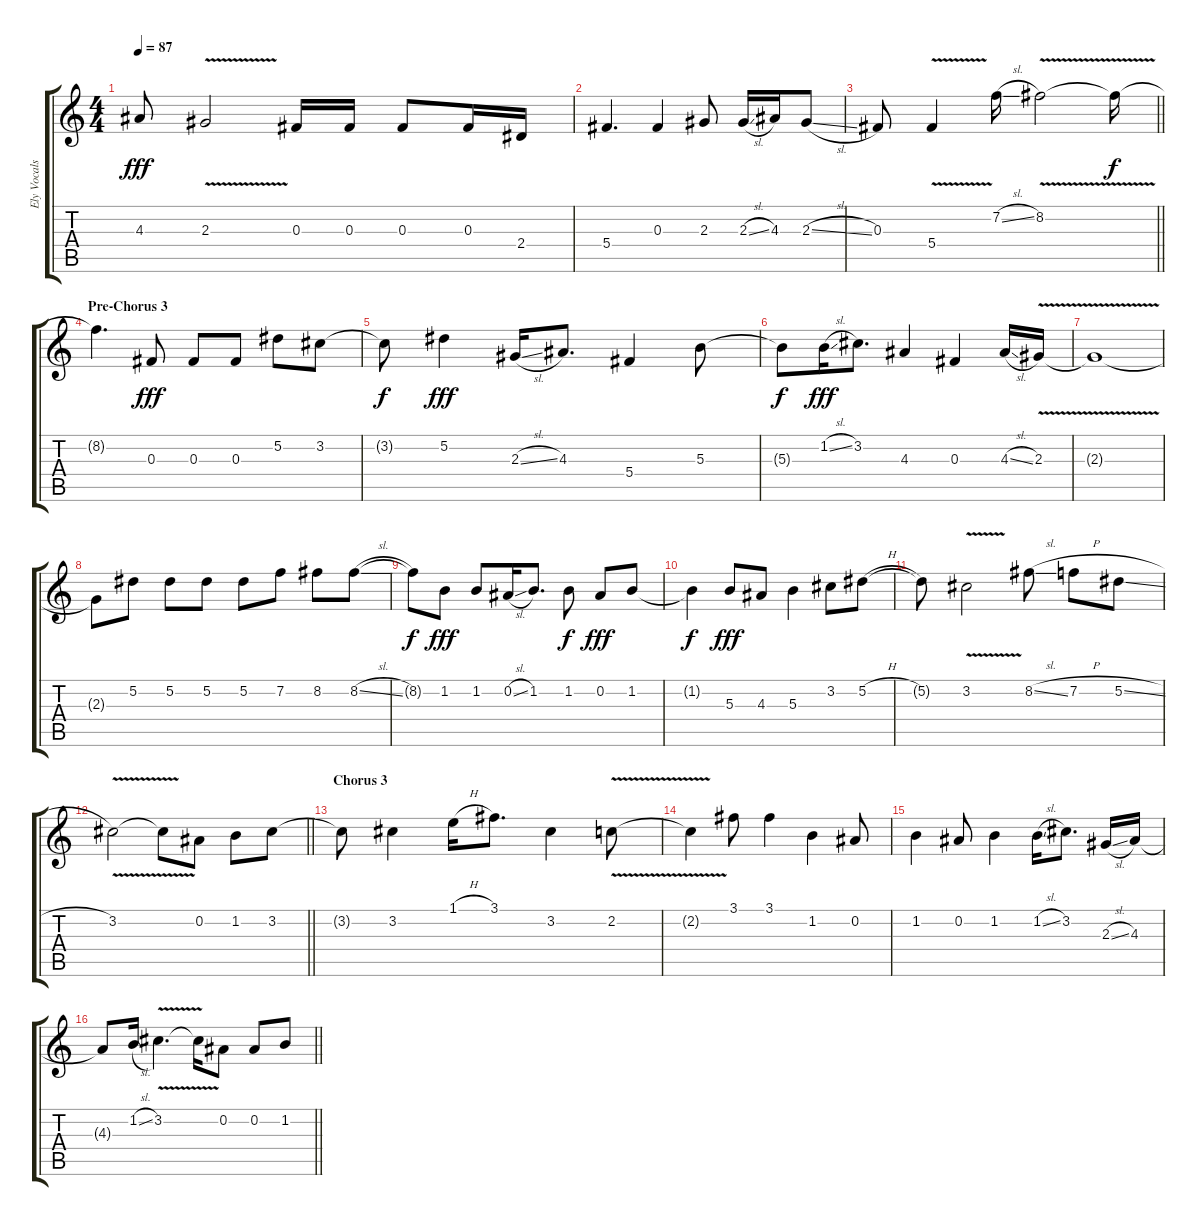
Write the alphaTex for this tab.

\track ("Ely Vocals" "Ely Vocals") {instrument acousticguitarnylon}
\staff {score tabs}
\tuning (Eb4 Bb3 Gb3 Db3 Ab2 Eb2) {hide}
\ts (4 4)
\tempo 87
\clef g2
\ks c
4.3.8{dy fff} 2.3{v}.2 0.3.16 0.3.16 0.3.8 0.3.16 2.4.16 |
5.4.4{d} 0.3.4 2.3.8 2.3{sl}.16 4.3.16 2.3{sl}.8 |
\barLineRight lightlight
0.3.8 5.4{v}.4 7.2{sl}.16 8.2{v}.2 8.2{t}.16{dy f} |
\section ("" "Pre-Chorus 3")
8.2{t}.4{d} 0.3.8{dy fff} 0.3.8 0.3.8 5.2.8 3.2.8 |
3.2{t}.8{dy f} 5.2.4{dy fff} 2.3{sl}.16 4.3.8{d} 5.4.4 5.3.8 |
5.3{t}.8{dy f} 1.2{sl}.16{dy fff} 3.2.8{d} 4.3.4 0.3.4 4.3{sl}.16 2.3{v}.16 |
2.3{t}.1 |
2.3{t}.8 5.2.8 5.2.8 5.2.8 5.2.8 7.2.8 8.2.8 8.2{sl}.8 |
8.2{t}.8{dy f} 1.2.8{dy fff} 1.2.8 0.2{sl}.16 1.2.8{d} 1.2.8{dy f} 0.2.8{dy fff} 1.2.8 |
1.2{t}.4{dy f} 5.3.8{dy fff} 4.3.8 5.3.4 3.2.8 5.2{h}.8 |
5.2{t}.8 3.2{v}.2 8.2{sl}.8 7.2{h}.8 5.2{sl}.8 |
\barLineRight lightlight
3.2{v}.2 3.2{t}.8 0.2.8 1.2.8 3.2.8 |
\section ("" "Chorus 3")
3.2{t}.8 3.2.4 1.1{h}.16 3.1.8{d} 3.2.4 2.2{v}.8 |
2.2{t}.4 3.1.8 3.1.4 1.2.4 0.2.8 |
1.2.4 0.2.8 1.2.4 1.2{sl}.16 3.2.8{d} 2.3{sl}.16 4.3.16 |
\barLineRight lightlight
4.3{t}.8 1.2{sl}.16 3.2{v}.4{d} 3.2{t}.16 0.2.8 0.2.8 1.2.8
